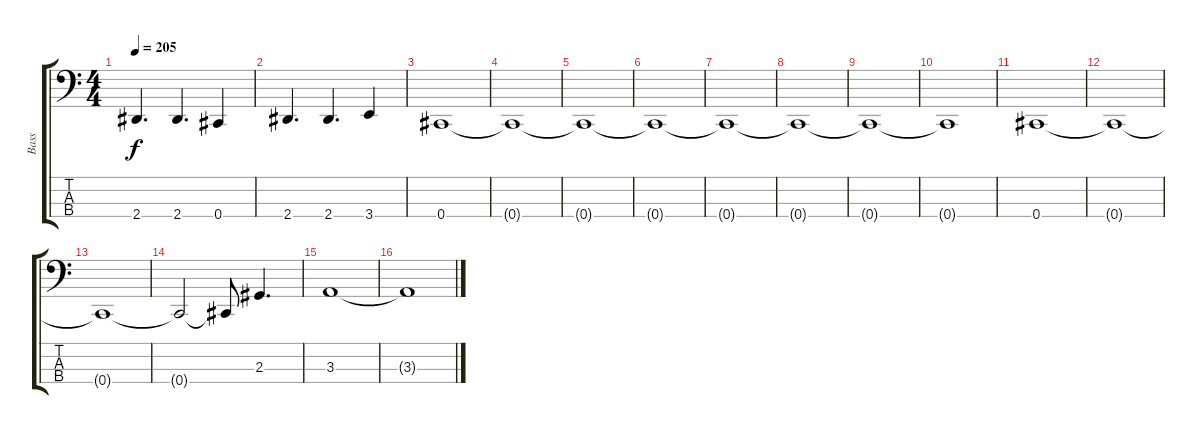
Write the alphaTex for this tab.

\track ("Bass" "Bass") {instrument electricbasspick}
\staff {score tabs}
\tuning (E2 B1 Gb1 Db1) {hide}
\ts (4 4)
\tempo 205
\clef f4
\ks c
2.4.4{d dy f} 2.4.4{d} 0.4.4 |
2.4.4{d} 2.4.4{d} 3.4.4 |
0.4.1 |
0.4{t}.1 |
0.4{t}.1 |
0.4{t}.1 |
0.4{t}.1 |
0.4{t}.1 |
0.4{t}.1 |
0.4{t}.1 |
0.4.1 |
0.4{t}.1 |
0.4{t}.1 |
0.4{t}.2 0.4{t}.8 2.3.4{d} |
3.3.1 |
3.3{t}.1
